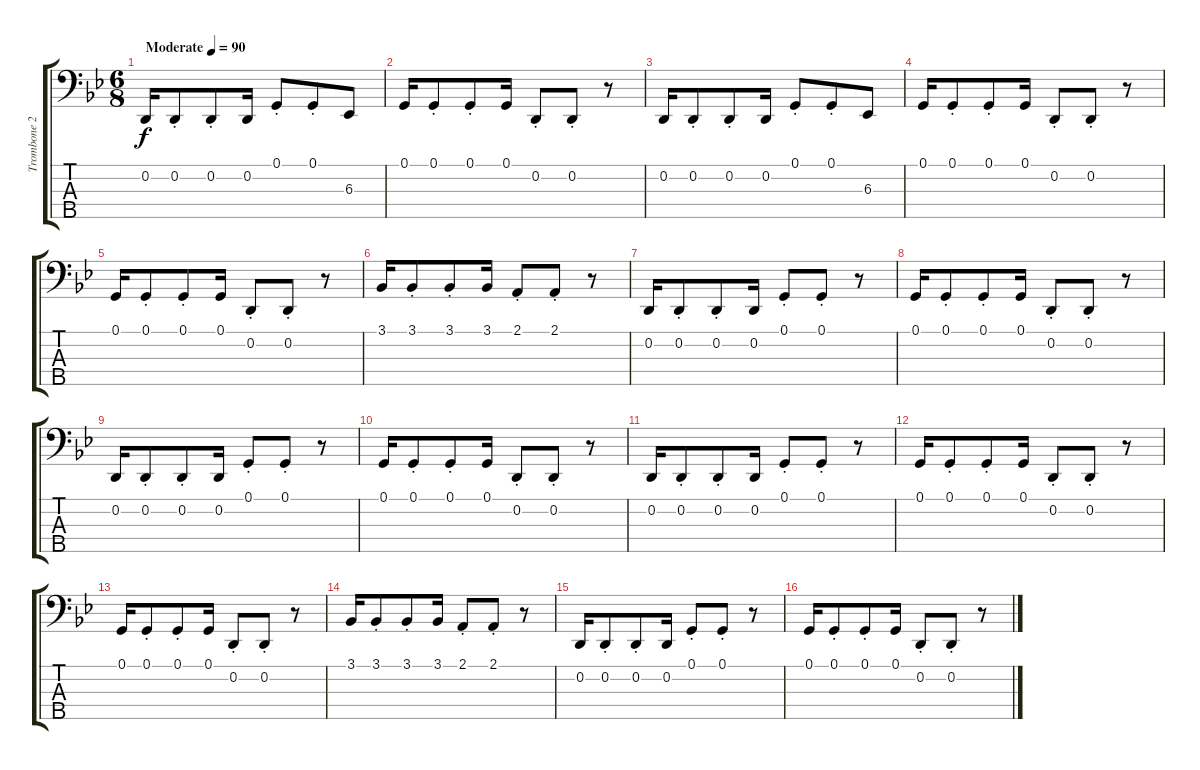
\track ("Trombone 2" "Trombone 2") {instrument trombone}
\staff {score tabs}
\tuning (G2 D2 A1 E1 B0) {hide}
\ts (6 8)
\tempo (90 "Moderate")
\clef f4
\ks gminor
0.2.16{dy f instrument trombone} 0.2{st}.8 0.2{st}.8 0.2.16 0.1{st}.8 0.1{st}.8 6.3.8 |
0.1.16 0.1{st}.8 0.1{st}.8 0.1.16 0.2{st}.8 0.2{st}.8 r.8 |
0.2.16 0.2{st}.8 0.2{st}.8 0.2.16 0.1{st}.8 0.1{st}.8 6.3.8 |
0.1.16 0.1{st}.8 0.1{st}.8 0.1.16 0.2{st}.8 0.2{st}.8 r.8 |
0.1.16 0.1{st}.8 0.1{st}.8 0.1.16 0.2{st}.8 0.2{st}.8 r.8 |
3.1.16 3.1{st}.8 3.1{st}.8 3.1.16 2.1{st}.8 2.1{st}.8 r.8 |
0.2.16 0.2{st}.8 0.2{st}.8 0.2.16 0.1{st}.8 0.1{st}.8 r.8 |
0.1.16 0.1{st}.8 0.1{st}.8 0.1.16 0.2{st}.8 0.2{st}.8 r.8 |
0.2.16 0.2{st}.8 0.2{st}.8 0.2.16 0.1{st}.8 0.1{st}.8 r.8 |
0.1.16 0.1{st}.8 0.1{st}.8 0.1.16 0.2{st}.8 0.2{st}.8 r.8 |
0.2.16 0.2{st}.8 0.2{st}.8 0.2.16 0.1{st}.8 0.1{st}.8 r.8 |
0.1.16 0.1{st}.8 0.1{st}.8 0.1.16 0.2{st}.8 0.2{st}.8 r.8 |
0.1.16 0.1{st}.8 0.1{st}.8 0.1.16 0.2{st}.8 0.2{st}.8 r.8 |
3.1.16 3.1{st}.8 3.1{st}.8 3.1.16 2.1{st}.8 2.1{st}.8 r.8 |
0.2.16 0.2{st}.8 0.2{st}.8 0.2.16 0.1{st}.8 0.1{st}.8 r.8 |
0.1.16 0.1{st}.8 0.1{st}.8 0.1.16 0.2{st}.8 0.2{st}.8 r.8
